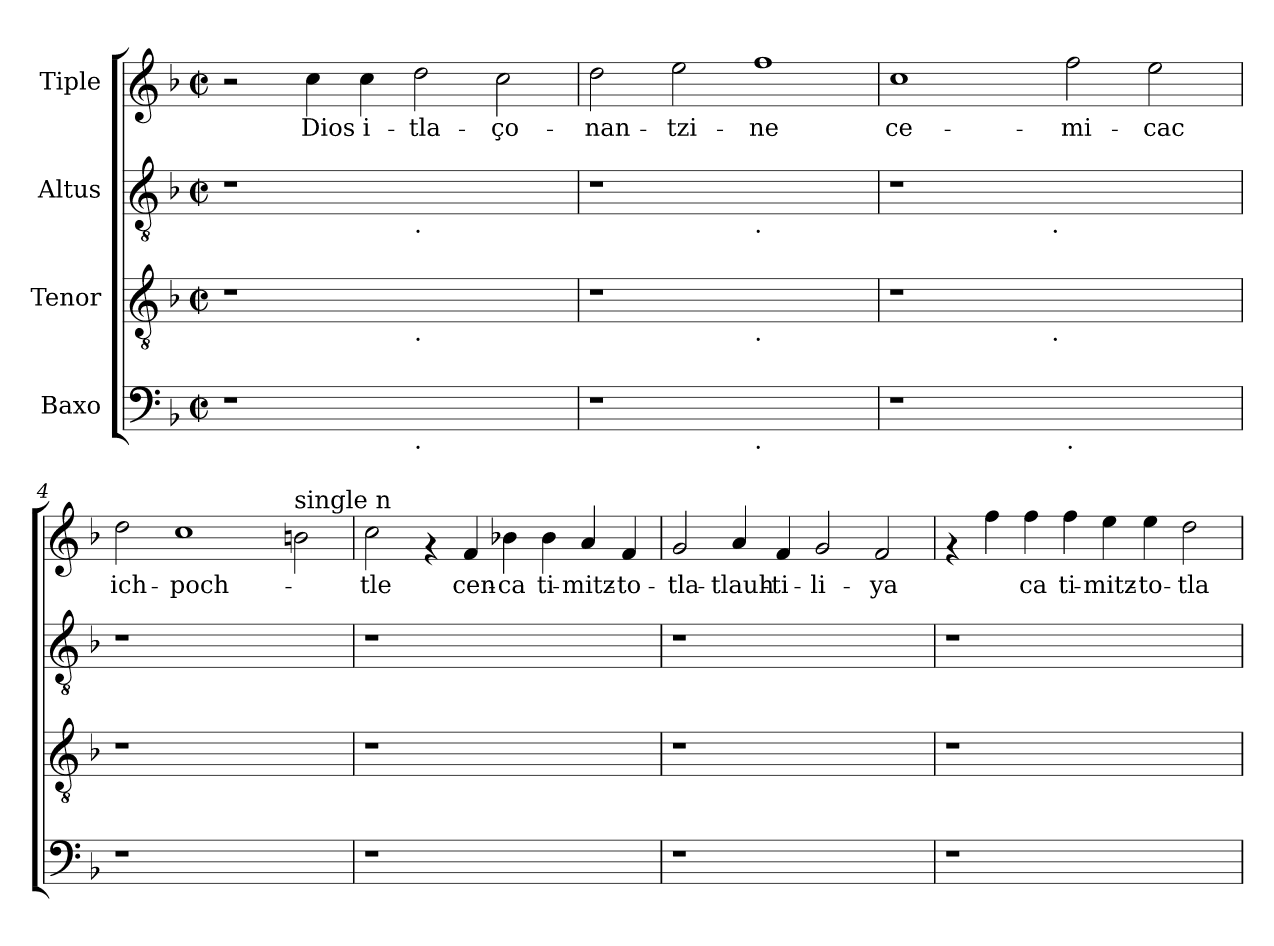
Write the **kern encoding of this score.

**kern	**kern	**kern	**kern	**text
*part4	*part3	*part2	*part1	*part1
*staff4	*staff3	*staff2	*staff1	*staff1
*I"Baxo	*I"Tenor	*I"Altus	*I"Tiple	*
*clefF4	*clefGv2	*clefGv2	*clefG2	*
*k[b-]	*k[b-]	*k[b-]	*k[b-]	*
*F:	*F:	*F:	*F:	*
*M2/2	*M2/2	*M2/2	*M2/2	*
*met(c|)	*met(c|)	*met(c|)	*met(c|)	*
=1	=1	=1	=1	=1
1r	1r	1r	2r	.
!	!	!	!	!LO:LY:b
.	.	.	4cc\	Dios
!	!	!	!	!LO:LY:b
.	.	.	4cc\	i-
!	!	!LO:TX:b:t=.	!	!
!	!LO:TX:b:t=.	!	!	!
!LO:TX:b:t=.	!	!	!	!
!	!	!	!	!LO:LY:b
1ryy	1ryy	1ryy	2dd\	-tla-
!	!	!	!	!LO:LY:b
.	.	.	2cc\	-ço-
=2	=2	=2	=2	=2
!	!	!	!	!LO:LY:b
1r	1r	1r	2dd\	-nan-
!	!	!	!	!LO:LY:b
.	.	.	2ee\	-tzi-
!	!	!LO:TX:b:t=.	!	!
!	!LO:TX:b:t=.	!	!	!
!LO:TX:b:t=.	!	!	!	!
!	!	!	!	!LO:LY:b
1ryy	1ryy	1ryy	1ff	-ne
=3	=3	=3	=3	=3
!	!	!	!	!LO:LY:b
*	*^	*^	*	*
1r	1r	2ryy	1r	2ryy	1cc	ce-
.	.	4...ryy	.	4...ryy	.	.
!	!	!	!	!LO:TX:b:t=.	!	!
!	!	!LO:TX:b:t=.	!	!	!	!
.	.	1ryy	.	1ryy	.	.
!LO:TX:b:t=.	!	!	!	!	!	!
!	!	!	!	!	!	!LO:LY:b
1ryy	1ryy	.	1ryy	.	2ff\	-mi-
!	!	!	!	!	!	!LO:LY:b
.	.	.	.	.	2ee\	-cac
.	.	32ryy	.	32ryy	.	.
!!LO:LB:g=z
=4	=4	=4	=4	=4	=4	=4
!	!	!	!	!	!	!LO:LY:b
*	*v	*v	*	*	*	*
*	*	*v	*v	*	*
1r	1r	1r	2dd\	ich-
!	!	!	!	!LO:LY:b
.	.	.	1cc	-poch-
1ryy	1ryy	1ryy	.	.
!	!	!	!LO:TX:a:t=single n	!
.	.	.	2b\	.
=5	=5	=5	=5	=5
!	!	!	!	!LO:LY:b
1r	1r	1r	2cc\	-tle
.	.	.	4rf	.
!	!	!	!	!LO:LY:b
.	.	.	4f/	cen-
!	!	!	!	!LO:LY:b
1ryy	1ryy	1ryy	4b-X\	-ca
!	!	!	!	!LO:LY:b
.	.	.	4b-\	ti-
!	!	!	!	!LO:LY:b
.	.	.	4a/	-mitz-
!	!	!	!	!LO:LY:b
.	.	.	4f/	-to-
=6	=6	=6	=6	=6
!	!	!	!	!LO:LY:b
1r	1r	1r	2g/	-tla-
!	!	!	!	!LO:LY:b
.	.	.	4a/	-tlauh-
!	!	!	!	!LO:LY:b
.	.	.	4f/	-ti-
!	!	!	!	!LO:LY:b
1ryy	1ryy	1ryy	2g/	-li-
!	!	!	!	!LO:LY:b
.	.	.	2f/	-ya
!!LO:LB:g=z
=7	=7	=7	=7	=7
1r	1r	1r	4rf	.
.	.	.	4ff\	.
!	!	!	!	!LO:LY:b
.	.	.	4ff\	ca
!	!	!	!	!LO:LY:b
.	.	.	4ff\	ti-
!	!	!	!	!LO:LY:b
1ryy	1ryy	1ryy	4ee\	-mitz-
!	!	!	!	!LO:LY:b
.	.	.	4ee\	-to-
!	!	!	!	!LO:LY:b
.	.	.	2dd\	-tla
=	=	=	=	=
*-	*-	*-	*-	*-
